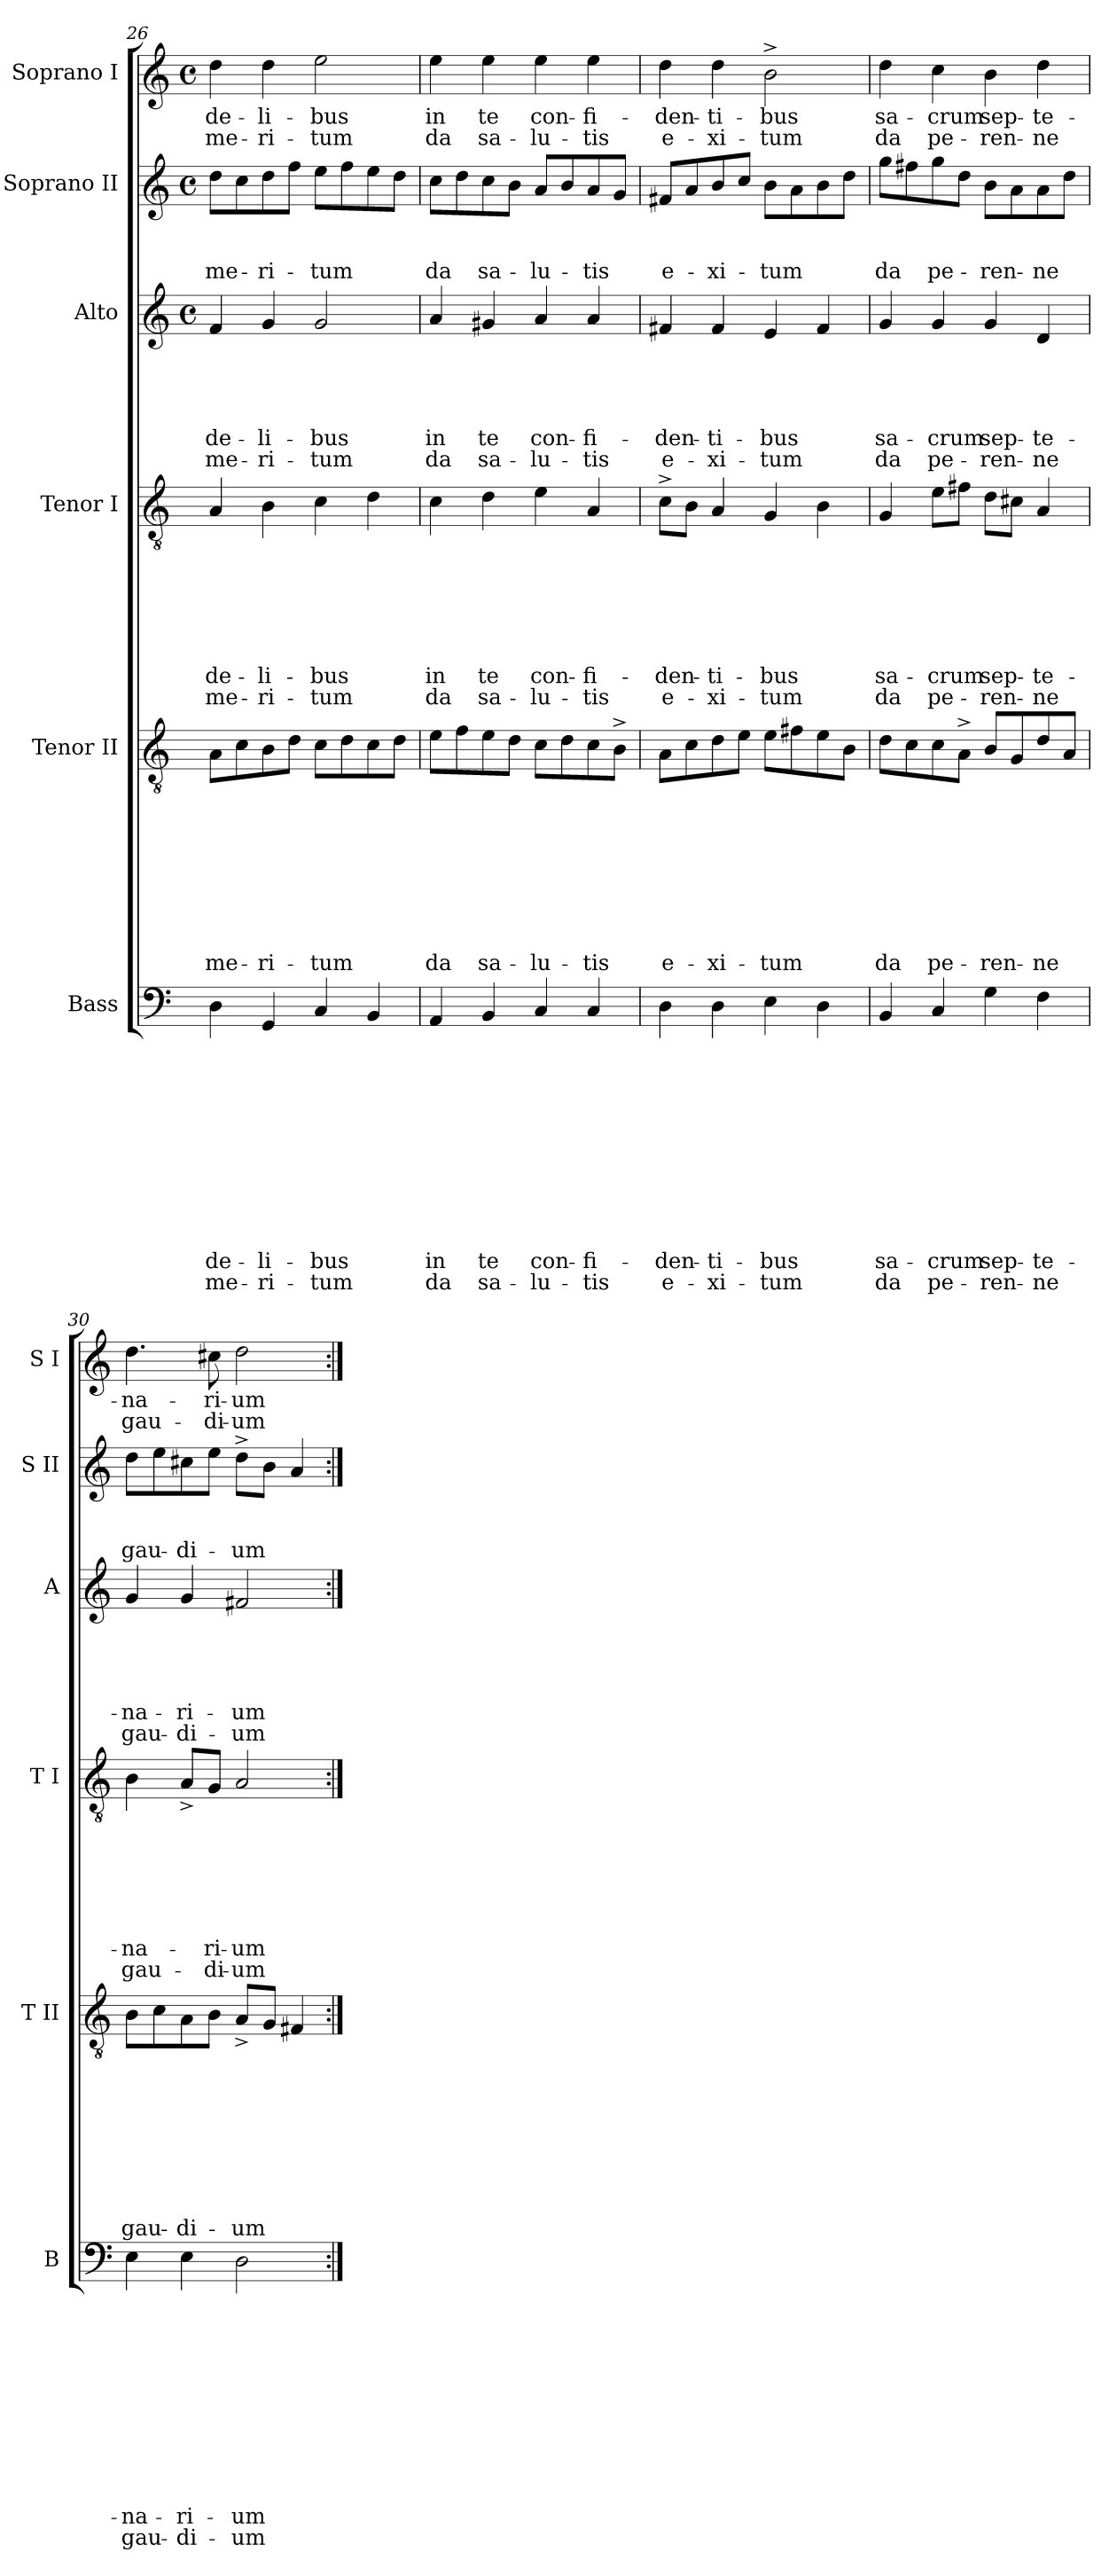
**kern	**text	**text	**text	**text	**text	**text	**text	**text	**text	**text	**text	**text	**kern	**text	**text	**text	**text	**text	**text	**text	**text	**text	**kern	**text	**text	**text	**text	**text	**text	**text	**text	**kern	**text	**text	**text	**text	**text	**text	**kern	**text	**text	**text	**kern	**text	**text
*part6	*part6	*part6	*part6	*part6	*part6	*part6	*part6	*part6	*part6	*part6	*part6	*part6	*part5	*part5	*part5	*part5	*part5	*part5	*part5	*part5	*part5	*part5	*part4	*part4	*part4	*part4	*part4	*part4	*part4	*part4	*part4	*part3	*part3	*part3	*part3	*part3	*part3	*part3	*part2	*part2	*part2	*part2	*part1	*part1	*part1
*staff6	*staff6	*staff6	*staff6	*staff6	*staff6	*staff6	*staff6	*staff6	*staff6	*staff6	*staff6	*staff6	*staff5	*staff5	*staff5	*staff5	*staff5	*staff5	*staff5	*staff5	*staff5	*staff5	*staff4	*staff4	*staff4	*staff4	*staff4	*staff4	*staff4	*staff4	*staff4	*staff3	*staff3	*staff3	*staff3	*staff3	*staff3	*staff3	*staff2	*staff2	*staff2	*staff2	*staff1	*staff1	*staff1
*I"Bass	*	*	*	*	*	*	*	*	*	*	*	*	*I"Tenor II	*	*	*	*	*	*	*	*	*	*I"Tenor I	*	*	*	*	*	*	*	*	*I"Alto	*	*	*	*	*	*	*I"Soprano II	*	*	*	*I"Soprano I	*	*
*I'B	*	*	*	*	*	*	*	*	*	*	*	*	*I'T II	*	*	*	*	*	*	*	*	*	*I'T I	*	*	*	*	*	*	*	*	*I'A	*	*	*	*	*	*	*I'S II	*	*	*	*I'S I	*	*
*clefF4	*	*	*	*	*	*	*	*	*	*	*	*	*clefGv2	*	*	*	*	*	*	*	*	*	*clefGv2	*	*	*	*	*	*	*	*	*clefG2	*	*	*	*	*	*	*clefG2	*	*	*	*clefG2	*	*
*k[]	*	*	*	*	*	*	*	*	*	*	*	*	*k[]	*	*	*	*	*	*	*	*	*	*k[]	*	*	*	*	*	*	*	*	*k[]	*	*	*	*	*	*	*k[]	*	*	*	*k[]	*	*
*C:	*	*	*	*	*	*	*	*	*	*	*	*	*C:	*	*	*	*	*	*	*	*	*	*C:	*	*	*	*	*	*	*	*	*C:	*	*	*	*	*	*	*C:	*	*	*	*C:	*	*
*	*	*	*	*	*	*	*	*	*	*	*	*	*	*	*	*	*	*	*	*	*	*	*	*	*	*	*	*	*	*	*	*M4/4	*	*	*	*	*	*	*M4/4	*	*	*	*M4/4	*	*
*	*	*	*	*	*	*	*	*	*	*	*	*	*	*	*	*	*	*	*	*	*	*	*	*	*	*	*	*	*	*	*	*met(c)	*	*	*	*	*	*	*met(c)	*	*	*	*met(c)	*	*
=26	=26	=26	=26	=26	=26	=26	=26	=26	=26	=26	=26	=26	=26	=26	=26	=26	=26	=26	=26	=26	=26	=26	=26	=26	=26	=26	=26	=26	=26	=26	=26	=26	=26	=26	=26	=26	=26	=26	=26	=26	=26	=26	=26	=26	=26
!	!	!	!	!	!	!	!	!	!	!	!LO:LY:b	!LO:LY:b	!	!	!	!	!	!	!	!	!	!LO:LY:b	!	!	!	!	!	!	!	!LO:LY:b	!LO:LY:b	!	!	!	!	!	!LO:LY:b	!LO:LY:b	!	!	!	!LO:LY:b	!	!LO:LY:b	!LO:LY:b
4D\	.	.	.	.	.	.	.	.	.	.	-de-	me-	8A\L	.	.	.	.	.	.	.	.	me-	4A/	.	.	.	.	.	.	-de-	me-	4f/	.	.	.	.	-de-	me-	8dd\L	.	.	me-	4dd\	-de-	me-
.	.	.	.	.	.	.	.	.	.	.	.	.	8c\	.	.	.	.	.	.	.	.	.	.	.	.	.	.	.	.	.	.	.	.	.	.	.	.	.	8cc\	.	.	.	.	.	.
!	!	!	!	!	!	!	!	!	!	!	!LO:LY:b	!LO:LY:b	!	!	!	!	!	!	!	!	!	!LO:LY:b	!	!	!	!	!	!	!	!LO:LY:b	!LO:LY:b	!	!	!	!	!	!LO:LY:b	!LO:LY:b	!	!	!	!LO:LY:b	!	!LO:LY:b	!LO:LY:b
4GG/	.	.	.	.	.	.	.	.	.	.	-li-	-ri-	8B\	.	.	.	.	.	.	.	.	-ri-	4B\	.	.	.	.	.	.	-li-	-ri-	4g/	.	.	.	.	-li-	-ri-	8dd\	.	.	-ri-	4dd\	-li-	-ri-
.	.	.	.	.	.	.	.	.	.	.	.	.	8d\J	.	.	.	.	.	.	.	.	.	.	.	.	.	.	.	.	.	.	.	.	.	.	.	.	.	8ff\J	.	.	.	.	.	.
!	!	!	!	!	!	!	!	!	!	!	!LO:LY:b	!LO:LY:b	!	!	!	!	!	!	!	!	!	!LO:LY:b	!	!	!	!	!	!	!	!LO:LY:b	!LO:LY:b	!	!	!	!	!	!LO:LY:b	!LO:LY:b	!	!	!	!LO:LY:b	!	!LO:LY:b	!LO:LY:b
4C/	.	.	.	.	.	.	.	.	.	.	-bus	-tum	8c\L	.	.	.	.	.	.	.	.	-tum	4c\	.	.	.	.	.	.	-bus	-tum	2g/	.	.	.	.	-bus	-tum	8ee\L	.	.	-tum	2ee\	-bus	-tum
.	.	.	.	.	.	.	.	.	.	.	.	.	8d\	.	.	.	.	.	.	.	.	.	.	.	.	.	.	.	.	.	.	.	.	.	.	.	.	.	8ff\	.	.	.	.	.	.
4BB/	.	.	.	.	.	.	.	.	.	.	.	.	8c\	.	.	.	.	.	.	.	.	.	4d\	.	.	.	.	.	.	.	.	.	.	.	.	.	.	.	8ee\	.	.	.	.	.	.
.	.	.	.	.	.	.	.	.	.	.	.	.	8d\J	.	.	.	.	.	.	.	.	.	.	.	.	.	.	.	.	.	.	.	.	.	.	.	.	.	8dd\J	.	.	.	.	.	.
=27	=27	=27	=27	=27	=27	=27	=27	=27	=27	=27	=27	=27	=27	=27	=27	=27	=27	=27	=27	=27	=27	=27	=27	=27	=27	=27	=27	=27	=27	=27	=27	=27	=27	=27	=27	=27	=27	=27	=27	=27	=27	=27	=27	=27	=27
!	!	!	!	!	!	!	!	!	!	!	!LO:LY:b	!LO:LY:b	!	!	!	!	!	!	!	!	!	!LO:LY:b	!	!	!	!	!	!	!	!LO:LY:b	!LO:LY:b	!	!	!	!	!	!LO:LY:b	!LO:LY:b	!	!	!	!LO:LY:b	!	!LO:LY:b	!LO:LY:b
4AA/	.	.	.	.	.	.	.	.	.	.	in	da	8e\L	.	.	.	.	.	.	.	.	da	4c\	.	.	.	.	.	.	in	da	4a/	.	.	.	.	in	da	8cc\L	.	.	da	4ee\	in	da
.	.	.	.	.	.	.	.	.	.	.	.	.	8f\	.	.	.	.	.	.	.	.	.	.	.	.	.	.	.	.	.	.	.	.	.	.	.	.	.	8dd\	.	.	.	.	.	.
!	!	!	!	!	!	!	!	!	!	!	!LO:LY:b	!LO:LY:b	!	!	!	!	!	!	!	!	!	!LO:LY:b	!	!	!	!	!	!	!	!LO:LY:b	!LO:LY:b	!	!	!	!	!	!LO:LY:b	!LO:LY:b	!	!	!	!LO:LY:b	!	!LO:LY:b	!LO:LY:b
4BB/	.	.	.	.	.	.	.	.	.	.	te	sa-	8e\	.	.	.	.	.	.	.	.	sa-	4d\	.	.	.	.	.	.	te	sa-	4g#X/	.	.	.	.	te	sa-	8cc\	.	.	sa-	4ee\	te	sa-
.	.	.	.	.	.	.	.	.	.	.	.	.	8d\J	.	.	.	.	.	.	.	.	.	.	.	.	.	.	.	.	.	.	.	.	.	.	.	.	.	8b\J	.	.	.	.	.	.
!	!	!	!	!	!	!	!	!	!	!	!LO:LY:b	!LO:LY:b	!	!	!	!	!	!	!	!	!	!LO:LY:b	!	!	!	!	!	!	!	!LO:LY:b	!LO:LY:b	!	!	!	!	!	!LO:LY:b	!LO:LY:b	!	!	!	!LO:LY:b	!	!LO:LY:b	!LO:LY:b
4C/	.	.	.	.	.	.	.	.	.	.	con-	-lu-	8c\L	.	.	.	.	.	.	.	.	-lu-	4e\	.	.	.	.	.	.	con-	-lu-	4a/	.	.	.	.	con-	-lu-	8a/L	.	.	-lu-	4ee\	con-	-lu-
.	.	.	.	.	.	.	.	.	.	.	.	.	8d\	.	.	.	.	.	.	.	.	.	.	.	.	.	.	.	.	.	.	.	.	.	.	.	.	.	8b/	.	.	.	.	.	.
!	!	!	!	!	!	!	!	!	!	!	!LO:LY:b	!LO:LY:b	!	!	!	!	!	!	!	!	!	!LO:LY:b	!	!	!	!	!	!	!	!LO:LY:b	!LO:LY:b	!	!	!	!	!	!LO:LY:b	!LO:LY:b	!	!	!	!LO:LY:b	!	!LO:LY:b	!LO:LY:b
4C/	.	.	.	.	.	.	.	.	.	.	-fi-	-tis	8c\	.	.	.	.	.	.	.	.	-tis	4A/	.	.	.	.	.	.	-fi-	-tis	4a/	.	.	.	.	-fi-	-tis	8a/	.	.	-tis	4ee\	-fi-	-tis
.	.	.	.	.	.	.	.	.	.	.	.	.	8B^>\J	.	.	.	.	.	.	.	.	.	.	.	.	.	.	.	.	.	.	.	.	.	.	.	.	.	8g/J	.	.	.	.	.	.
=28	=28	=28	=28	=28	=28	=28	=28	=28	=28	=28	=28	=28	=28	=28	=28	=28	=28	=28	=28	=28	=28	=28	=28	=28	=28	=28	=28	=28	=28	=28	=28	=28	=28	=28	=28	=28	=28	=28	=28	=28	=28	=28	=28	=28	=28
!	!	!	!	!	!	!	!	!	!	!	!LO:LY:b	!LO:LY:b	!	!	!	!	!	!	!	!	!	!LO:LY:b	!	!	!	!	!	!	!	!LO:LY:b	!LO:LY:b	!	!	!	!	!	!LO:LY:b	!LO:LY:b	!	!	!	!LO:LY:b	!	!LO:LY:b	!LO:LY:b
4D\	.	.	.	.	.	.	.	.	.	.	-den-	e-	8A\L	.	.	.	.	.	.	.	.	e-	8c^>\L	.	.	.	.	.	.	-den-	e-	4f#X/	.	.	.	.	-den-	e-	8f#X/L	.	.	e-	4dd\	-den-	e-
.	.	.	.	.	.	.	.	.	.	.	.	.	8c\	.	.	.	.	.	.	.	.	.	8B\J	.	.	.	.	.	.	.	.	.	.	.	.	.	.	.	8a/	.	.	.	.	.	.
!	!	!	!	!	!	!	!	!	!	!	!LO:LY:b	!LO:LY:b	!	!	!	!	!	!	!	!	!	!LO:LY:b	!	!	!	!	!	!	!	!LO:LY:b	!LO:LY:b	!	!	!	!	!	!LO:LY:b	!LO:LY:b	!	!	!	!LO:LY:b	!	!LO:LY:b	!LO:LY:b
4D\	.	.	.	.	.	.	.	.	.	.	-ti-	-xi-	8d\	.	.	.	.	.	.	.	.	-xi-	4A/	.	.	.	.	.	.	-ti-	-xi-	4f#/	.	.	.	.	-ti-	-xi-	8b/	.	.	-xi-	4dd\	-ti-	-xi-
.	.	.	.	.	.	.	.	.	.	.	.	.	8e\J	.	.	.	.	.	.	.	.	.	.	.	.	.	.	.	.	.	.	.	.	.	.	.	.	.	8cc/J	.	.	.	.	.	.
!	!	!	!	!	!	!	!	!	!	!	!LO:LY:b	!LO:LY:b	!	!	!	!	!	!	!	!	!	!LO:LY:b	!	!	!	!	!	!	!	!LO:LY:b	!LO:LY:b	!	!	!	!	!	!LO:LY:b	!LO:LY:b	!	!	!	!LO:LY:b	!	!LO:LY:b	!LO:LY:b
4E\	.	.	.	.	.	.	.	.	.	.	-bus	-tum	8e\L	.	.	.	.	.	.	.	.	-tum	4G/	.	.	.	.	.	.	-bus	-tum	4e/	.	.	.	.	-bus	-tum	8b\L	.	.	-tum	2b^>\	-bus	-tum
.	.	.	.	.	.	.	.	.	.	.	.	.	8f#X\	.	.	.	.	.	.	.	.	.	.	.	.	.	.	.	.	.	.	.	.	.	.	.	.	.	8a\	.	.	.	.	.	.
4D\	.	.	.	.	.	.	.	.	.	.	.	.	8e\	.	.	.	.	.	.	.	.	.	4B\	.	.	.	.	.	.	.	.	4f#/	.	.	.	.	.	.	8b\	.	.	.	.	.	.
.	.	.	.	.	.	.	.	.	.	.	.	.	8B\J	.	.	.	.	.	.	.	.	.	.	.	.	.	.	.	.	.	.	.	.	.	.	.	.	.	8dd\J	.	.	.	.	.	.
=29	=29	=29	=29	=29	=29	=29	=29	=29	=29	=29	=29	=29	=29	=29	=29	=29	=29	=29	=29	=29	=29	=29	=29	=29	=29	=29	=29	=29	=29	=29	=29	=29	=29	=29	=29	=29	=29	=29	=29	=29	=29	=29	=29	=29	=29
!	!	!	!	!	!	!	!	!	!	!	!LO:LY:b	!LO:LY:b	!	!	!	!	!	!	!	!	!	!LO:LY:b	!	!	!	!	!	!	!	!LO:LY:b	!LO:LY:b	!	!	!	!	!	!LO:LY:b	!LO:LY:b	!	!	!	!LO:LY:b	!	!LO:LY:b	!LO:LY:b
4BB/	.	.	.	.	.	.	.	.	.	.	sa-	da	8d\L	.	.	.	.	.	.	.	.	da	4G/	.	.	.	.	.	.	sa-	da	4g/	.	.	.	.	sa-	da	8gg\L	.	.	da	4dd\	sa-	da
.	.	.	.	.	.	.	.	.	.	.	.	.	8c\	.	.	.	.	.	.	.	.	.	.	.	.	.	.	.	.	.	.	.	.	.	.	.	.	.	8ff#X\	.	.	.	.	.	.
!	!	!	!	!	!	!	!	!	!	!	!LO:LY:b	!LO:LY:b	!	!	!	!	!	!	!	!	!	!LO:LY:b	!	!	!	!	!	!	!	!LO:LY:b	!LO:LY:b	!	!	!	!	!	!LO:LY:b	!LO:LY:b	!	!	!	!LO:LY:b	!	!LO:LY:b	!LO:LY:b
4C/	.	.	.	.	.	.	.	.	.	.	-crum	pe-	8c\	.	.	.	.	.	.	.	.	pe-	8e\L	.	.	.	.	.	.	-crum	pe-	4g/	.	.	.	.	-crum	pe-	8gg\	.	.	pe-	4cc\	-crum	pe-
.	.	.	.	.	.	.	.	.	.	.	.	.	8A^>\J	.	.	.	.	.	.	.	.	.	8f#X\J	.	.	.	.	.	.	.	.	.	.	.	.	.	.	.	8dd\J	.	.	.	.	.	.
!	!	!	!	!	!	!	!	!	!	!	!LO:LY:b	!LO:LY:b	!	!	!	!	!	!	!	!	!	!LO:LY:b	!	!	!	!	!	!	!	!LO:LY:b	!LO:LY:b	!	!	!	!	!	!LO:LY:b	!LO:LY:b	!	!	!	!LO:LY:b	!	!LO:LY:b	!LO:LY:b
4G\	.	.	.	.	.	.	.	.	.	.	sep-	-ren-	8B/L	.	.	.	.	.	.	.	.	-ren-	8d\L	.	.	.	.	.	.	sep-	-ren-	4g/	.	.	.	.	sep-	-ren-	8b\L	.	.	-ren-	4b\	sep-	-ren-
.	.	.	.	.	.	.	.	.	.	.	.	.	8G/	.	.	.	.	.	.	.	.	.	8c#X\J	.	.	.	.	.	.	.	.	.	.	.	.	.	.	.	8a\	.	.	.	.	.	.
!	!	!	!	!	!	!	!	!	!	!	!LO:LY:b	!LO:LY:b	!	!	!	!	!	!	!	!	!	!LO:LY:b	!	!	!	!	!	!	!	!LO:LY:b	!LO:LY:b	!	!	!	!	!	!LO:LY:b	!LO:LY:b	!	!	!	!LO:LY:b	!	!LO:LY:b	!LO:LY:b
4F\	.	.	.	.	.	.	.	.	.	.	-te-	-ne	8d/	.	.	.	.	.	.	.	.	-ne	4A/	.	.	.	.	.	.	-te-	-ne	4d/	.	.	.	.	-te-	-ne	8a\	.	.	-ne	4dd\	-te-	-ne
.	.	.	.	.	.	.	.	.	.	.	.	.	8A/J	.	.	.	.	.	.	.	.	.	.	.	.	.	.	.	.	.	.	.	.	.	.	.	.	.	8dd\J	.	.	.	.	.	.
=30	=30	=30	=30	=30	=30	=30	=30	=30	=30	=30	=30	=30	=30	=30	=30	=30	=30	=30	=30	=30	=30	=30	=30	=30	=30	=30	=30	=30	=30	=30	=30	=30	=30	=30	=30	=30	=30	=30	=30	=30	=30	=30	=30	=30	=30
!	!	!	!	!	!	!	!	!	!	!	!LO:LY:b	!LO:LY:b	!	!	!	!	!	!	!	!	!	!LO:LY:b	!	!	!	!	!	!	!	!LO:LY:b	!LO:LY:b	!	!	!	!	!	!LO:LY:b	!LO:LY:b	!	!	!	!LO:LY:b	!	!LO:LY:b	!LO:LY:b
4E\	.	.	.	.	.	.	.	.	.	.	-na-	gau-	8B\L	.	.	.	.	.	.	.	.	gau-	4B\	.	.	.	.	.	.	-na-	gau-	4g/	.	.	.	.	-na-	gau-	8dd\L	.	.	gau-	4.dd\	-na-	gau-
.	.	.	.	.	.	.	.	.	.	.	.	.	8c\	.	.	.	.	.	.	.	.	.	.	.	.	.	.	.	.	.	.	.	.	.	.	.	.	.	8ee\	.	.	.	.	.	.
!	!	!	!	!	!	!	!	!	!	!	!LO:LY:b	!LO:LY:b	!	!	!	!	!	!	!	!	!	!LO:LY:b	!	!	!	!	!	!	!	!	!	!	!	!	!	!	!LO:LY:b	!LO:LY:b	!	!	!	!LO:LY:b	!	!	!
4E\	.	.	.	.	.	.	.	.	.	.	-ri-	-di-	8A\	.	.	.	.	.	.	.	.	-di-	8A^</L	.	.	.	.	.	.	.	.	4g/	.	.	.	.	-ri-	-di-	8cc#X\	.	.	-di-	.	.	.
!	!	!	!	!	!	!	!	!	!	!	!	!	!	!	!	!	!	!	!	!	!	!	!	!	!	!	!	!	!	!LO:LY:b	!LO:LY:b	!	!	!	!	!	!	!	!	!	!	!	!	!LO:LY:b	!LO:LY:b
.	.	.	.	.	.	.	.	.	.	.	.	.	8B\J	.	.	.	.	.	.	.	.	.	8G/J	.	.	.	.	.	.	-ri-	-di-	.	.	.	.	.	.	.	8ee\J	.	.	.	8cc#X\	-ri-	-di-
!	!	!	!	!	!	!	!	!	!	!	!LO:LY:b	!LO:LY:b	!	!	!	!	!	!	!	!	!	!LO:LY:b	!	!	!	!	!	!	!	!LO:LY:b	!LO:LY:b	!	!	!	!	!	!LO:LY:b	!LO:LY:b	!	!	!	!LO:LY:b	!	!LO:LY:b	!LO:LY:b
2D\	.	.	.	.	.	.	.	.	.	.	-um	-um	8A^</L	.	.	.	.	.	.	.	.	-um	2A/	.	.	.	.	.	.	-um	-um	2f#X/	.	.	.	.	-um	-um	8dd^>\L	.	.	-um	2dd\	-um	-um
.	.	.	.	.	.	.	.	.	.	.	.	.	8G/J	.	.	.	.	.	.	.	.	.	.	.	.	.	.	.	.	.	.	.	.	.	.	.	.	.	8b\J	.	.	.	.	.	.
.	.	.	.	.	.	.	.	.	.	.	.	.	4F#X/	.	.	.	.	.	.	.	.	.	.	.	.	.	.	.	.	.	.	.	.	.	.	.	.	.	4a/	.	.	.	.	.	.
=:|!	=:|!	=:|!	=:|!	=:|!	=:|!	=:|!	=:|!	=:|!	=:|!	=:|!	=:|!	=:|!	=:|!	=:|!	=:|!	=:|!	=:|!	=:|!	=:|!	=:|!	=:|!	=:|!	=:|!	=:|!	=:|!	=:|!	=:|!	=:|!	=:|!	=:|!	=:|!	=:|!	=:|!	=:|!	=:|!	=:|!	=:|!	=:|!	=:|!	=:|!	=:|!	=:|!	=:|!	=:|!	=:|!
*-	*-	*-	*-	*-	*-	*-	*-	*-	*-	*-	*-	*-	*-	*-	*-	*-	*-	*-	*-	*-	*-	*-	*-	*-	*-	*-	*-	*-	*-	*-	*-	*-	*-	*-	*-	*-	*-	*-	*-	*-	*-	*-	*-	*-	*-
